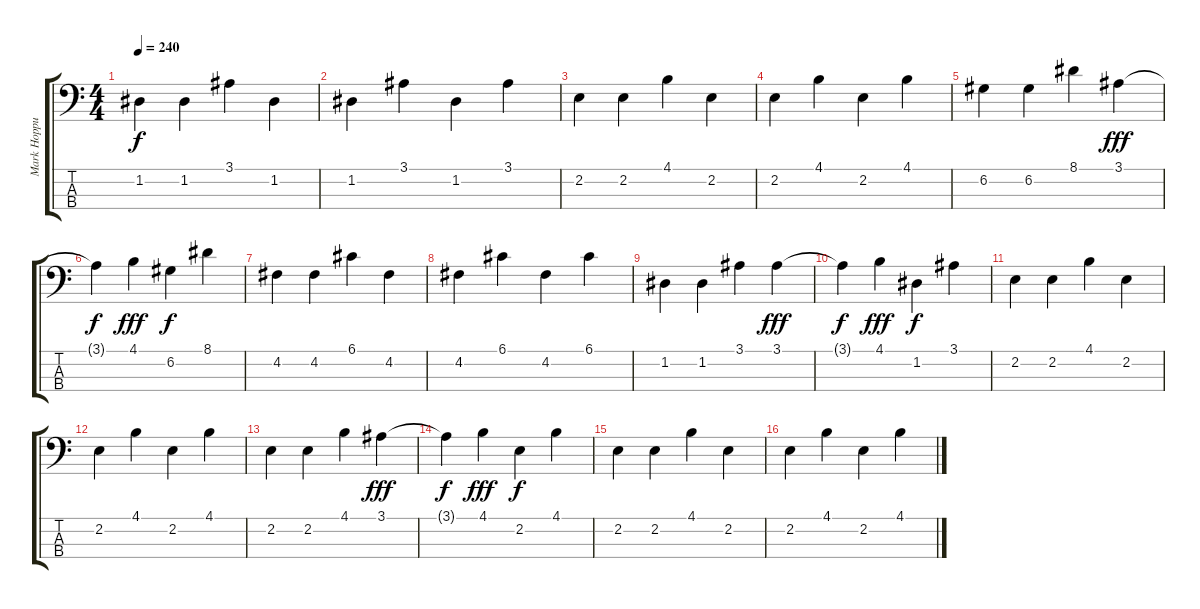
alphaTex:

\track ("Mark Hoppus - Bass" "Mark Hoppu") {instrument electricbasspick}
\staff {score tabs}
\tuning (G2 D2 A1 E1) {hide}
\ts (4 4)
\tempo 240
\clef f4
\ks c
1.2.4{dy f} 1.2.4 3.1.4 1.2.4 |
1.2.4 3.1.4 1.2.4 3.1.4 |
2.2.4 2.2.4 4.1.4 2.2.4 |
2.2.4 4.1.4 2.2.4 4.1.4 |
6.2.4 6.2.4 8.1.4 3.1.4{dy fff} |
3.1{t}.4{dy f} 4.1.4{dy fff} 6.2.4{dy f} 8.1.4 |
4.2.4 4.2.4 6.1.4 4.2.4 |
4.2.4 6.1.4 4.2.4 6.1.4 |
1.2.4 1.2.4 3.1.4 3.1.4{dy fff} |
3.1{t}.4{dy f} 4.1.4{dy fff} 1.2.4{dy f} 3.1.4 |
2.2.4 2.2.4 4.1.4 2.2.4 |
2.2.4 4.1.4 2.2.4 4.1.4 |
2.2.4 2.2.4 4.1.4 3.1.4{dy fff} |
3.1{t}.4{dy f} 4.1.4{dy fff} 2.2.4{dy f} 4.1.4 |
2.2.4 2.2.4 4.1.4 2.2.4 |
2.2.4 4.1.4 2.2.4 4.1.4
